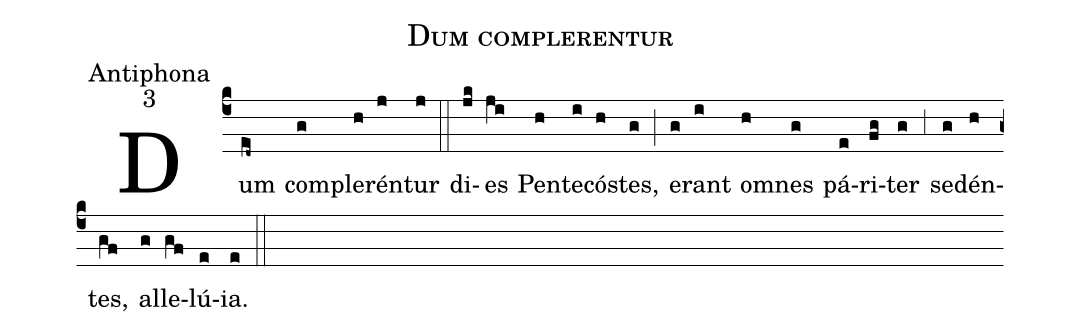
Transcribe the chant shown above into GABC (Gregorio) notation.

name:Dum complerentur;
office-part:Antiphona;
mode:3;
%%
(c4) Dum(ed~) com(g)ple(h)rén(j)tur(j) (::)
di(jk)es(ji) Pen(h)te(i)có(h)stes,(g) (;) e(g)rant(i) o(h)mnes(g) pá(e)ri(fg)ter(g) (,3) se(g)dén(h)tes,(gf) al(g)le(gf)lú(e)ia.(e) (::)
